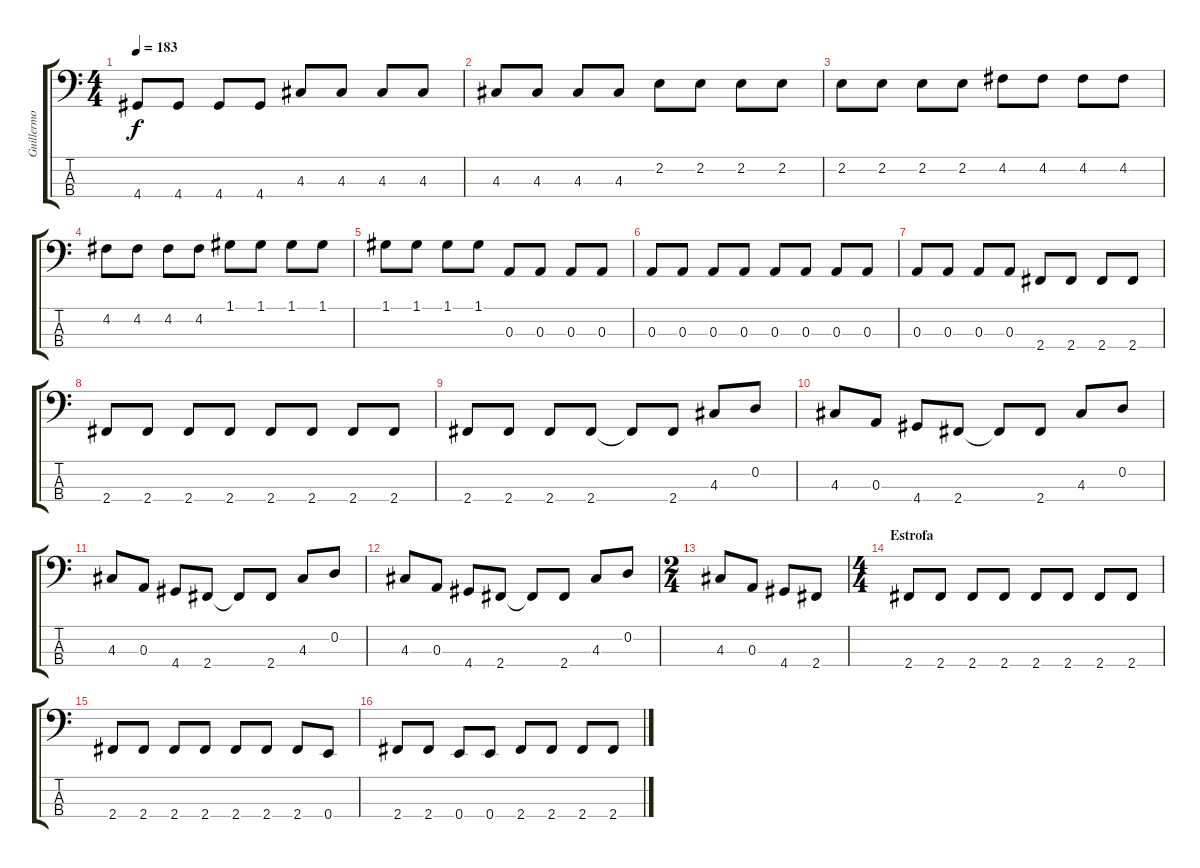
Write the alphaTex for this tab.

\track ("Guillermo Sanchez" "Guillermo ") {instrument electricbassfinger}
\staff {score tabs}
\tuning (G2 D2 A1 E1) {hide}
\ts (4 4)
\tempo 183
\clef f4
\ks c
4.4.8{dy f} 4.4.8 4.4.8 4.4.8 4.3.8 4.3.8 4.3.8 4.3.8 |
4.3.8 4.3.8 4.3.8 4.3.8 2.2.8 2.2.8 2.2.8 2.2.8 |
2.2.8 2.2.8 2.2.8 2.2.8 4.2.8 4.2.8 4.2.8 4.2.8 |
4.2.8 4.2.8 4.2.8 4.2.8 1.1.8 1.1.8 1.1.8 1.1.8 |
1.1.8 1.1.8 1.1.8 1.1.8 0.3.8 0.3.8 0.3.8 0.3.8 |
0.3.8 0.3.8 0.3.8 0.3.8 0.3.8 0.3.8 0.3.8 0.3.8 |
0.3.8 0.3.8 0.3.8 0.3.8 2.4.8 2.4.8 2.4.8 2.4.8 |
2.4.8 2.4.8 2.4.8 2.4.8 2.4.8 2.4.8 2.4.8 2.4.8 |
2.4.8 2.4.8 2.4.8 2.4.8 2.4{t}.8 2.4.8 4.3.8 0.2.8 |
4.3.8 0.3.8 4.4.8 2.4.8 2.4{t}.8 2.4.8 4.3.8 0.2.8 |
4.3.8 0.3.8 4.4.8 2.4.8 2.4{t}.8 2.4.8 4.3.8 0.2.8 |
4.3.8 0.3.8 4.4.8 2.4.8 2.4{t}.8 2.4.8 4.3.8 0.2.8 |
\ts (2 4)
4.3.8 0.3.8 4.4.8 2.4.8 |
\ts (4 4)
\section ("" "Estrofa")
2.4.8 2.4.8 2.4.8 2.4.8 2.4.8 2.4.8 2.4.8 2.4.8 |
2.4.8 2.4.8 2.4.8 2.4.8 2.4.8 2.4.8 2.4.8 0.4.8 |
2.4.8 2.4.8 0.4.8 0.4.8 2.4.8 2.4.8 2.4.8 2.4.8
